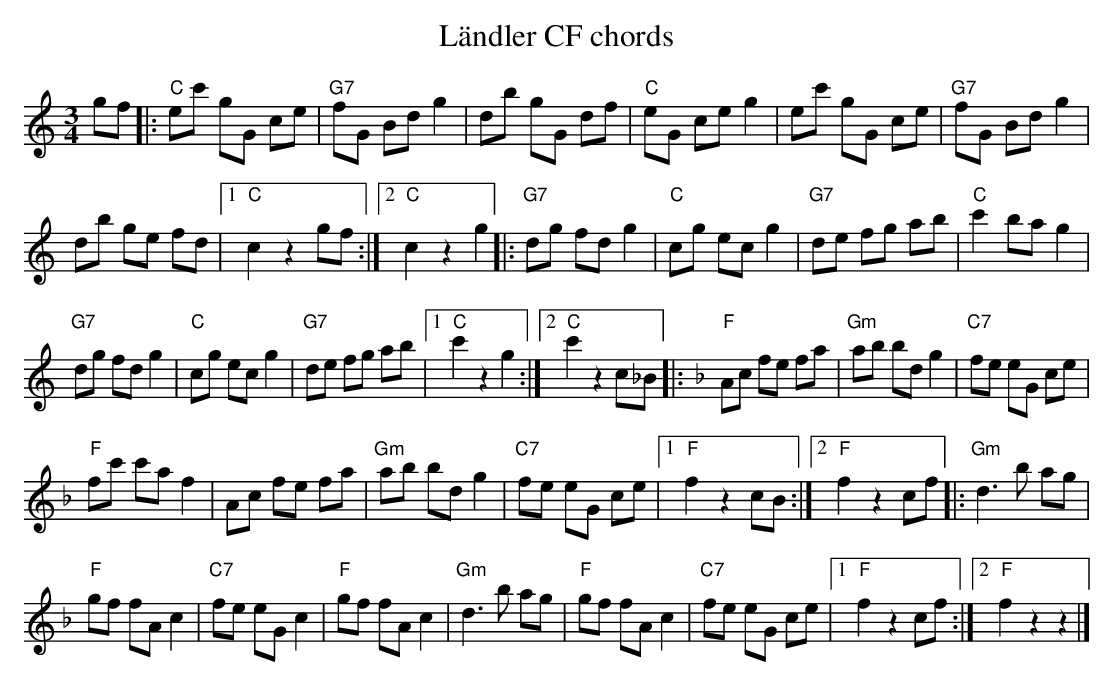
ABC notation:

X:1
T: Ländler CF chords
M:3/4
L:1/8
K:C %%MIDI gchordon
gf |: "C"ec' gG ce | "G7"fG Bd g2 | db gG df | "C"eG ce g2 | ec' gG ce | "G7"fG Bd g2 |
db ge fd |1 "C"c2z2gf :|2 "C"c2z2g2 |:"G7"dg fd g2 | "C"cg ec g2 | "G7"de fg ab | "C"c'2ba g2 |
"G7"dg fd g2 | "C"cg ec g2 | "G7"de fg ab |1 "C"c'2z2g2 :|2 "C"c'2z2 c_B |:[K:F] "F"Ac fe fa | "Gm"ab bd g2 | "C7"fe eG ce |
"F"fc' c'a f2 | Ac fe fa | "Gm"ab bd g2 | "C7"fe  eG ce |1 "F"f2z2cB :|2 "F"f2z2cf |: "Gm"d3b ag |
"F"gf fA c2 | "C7"fe eG c2 | "F"gf fA c2 | "Gm"d3b ag | "F"gf fA c2 | "C7"fe eG ce |1 "F"f2z2cf :|2 "F"f2z2z2 |]
